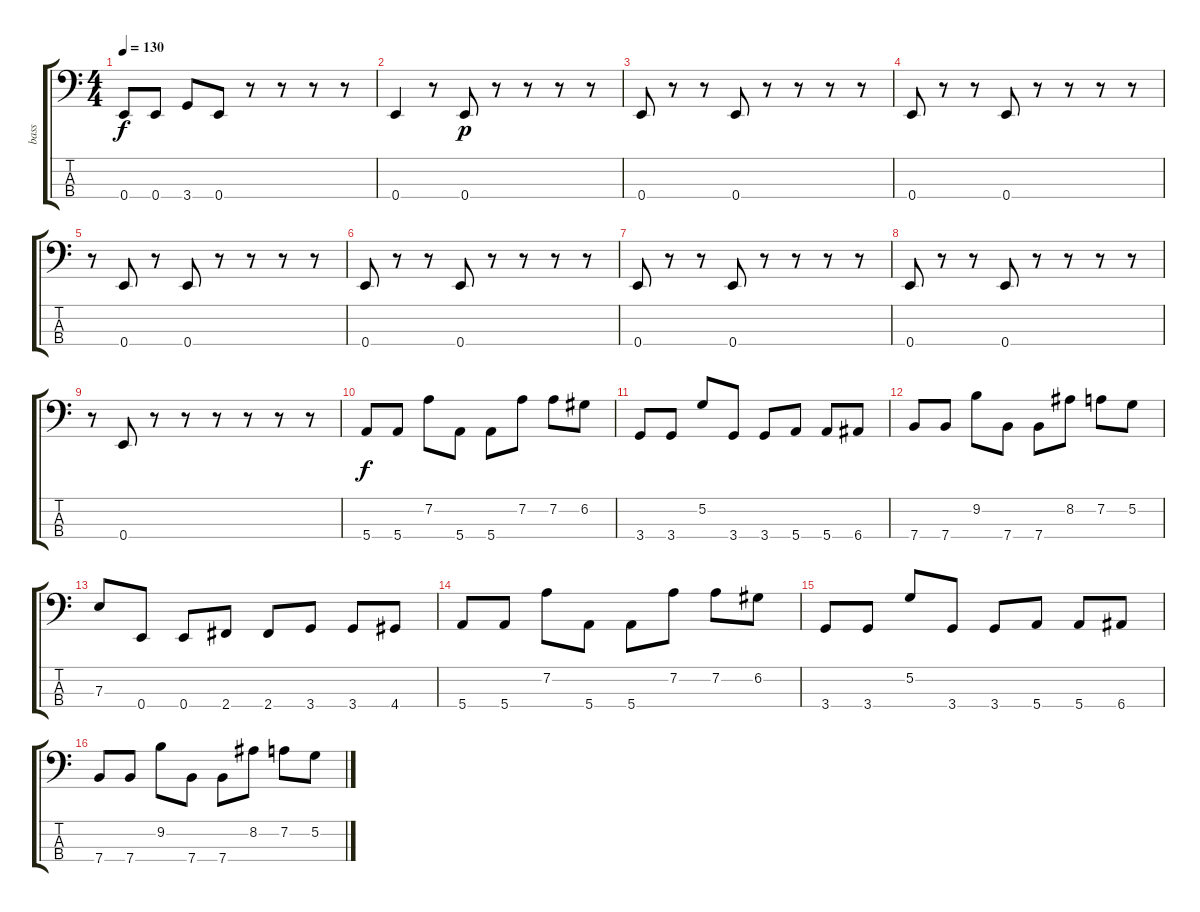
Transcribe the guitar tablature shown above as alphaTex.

\track ("bass" "bass") {instrument contrabass}
\staff {score tabs}
\tuning (G2 D2 A1 E1) {hide}
\ts (4 4)
\tempo 130
\clef f4
\ks c
0.4.8{dy f} 0.4.8 3.4.8 0.4.8 r.8 r.8 r.8 r.8 |
0.4.4 r.8 0.4.8{dy p} r.8 r.8 r.8 r.8 |
0.4.8 r.8 r.8 0.4.8 r.8 r.8 r.8 r.8 |
0.4.8 r.8 r.8 0.4.8 r.8 r.8 r.8 r.8 |
r.8 0.4.8 r.8 0.4.8 r.8 r.8 r.8 r.8 |
0.4.8 r.8 r.8 0.4.8 r.8 r.8 r.8 r.8 |
0.4.8 r.8 r.8 0.4.8 r.8 r.8 r.8 r.8 |
0.4.8 r.8 r.8 0.4.8 r.8 r.8 r.8 r.8 |
r.8 0.4.8 r.8 r.8 r.8 r.8 r.8 r.8 |
5.4.8{dy f} 5.4.8 7.2.8 5.4.8 5.4.8 7.2.8 7.2.8 6.2.8 |
3.4.8 3.4.8 5.2.8 3.4.8 3.4.8 5.4.8 5.4.8 6.4.8 |
7.4.8 7.4.8 9.2.8 7.4.8 7.4.8 8.2.8 7.2.8 5.2.8 |
7.3.8 0.4.8 0.4.8 2.4.8 2.4.8 3.4.8 3.4.8 4.4.8 |
5.4.8 5.4.8 7.2.8 5.4.8 5.4.8 7.2.8 7.2.8 6.2.8 |
3.4.8 3.4.8 5.2.8 3.4.8 3.4.8 5.4.8 5.4.8 6.4.8 |
7.4.8 7.4.8 9.2.8 7.4.8 7.4.8 8.2.8 7.2.8 5.2.8
